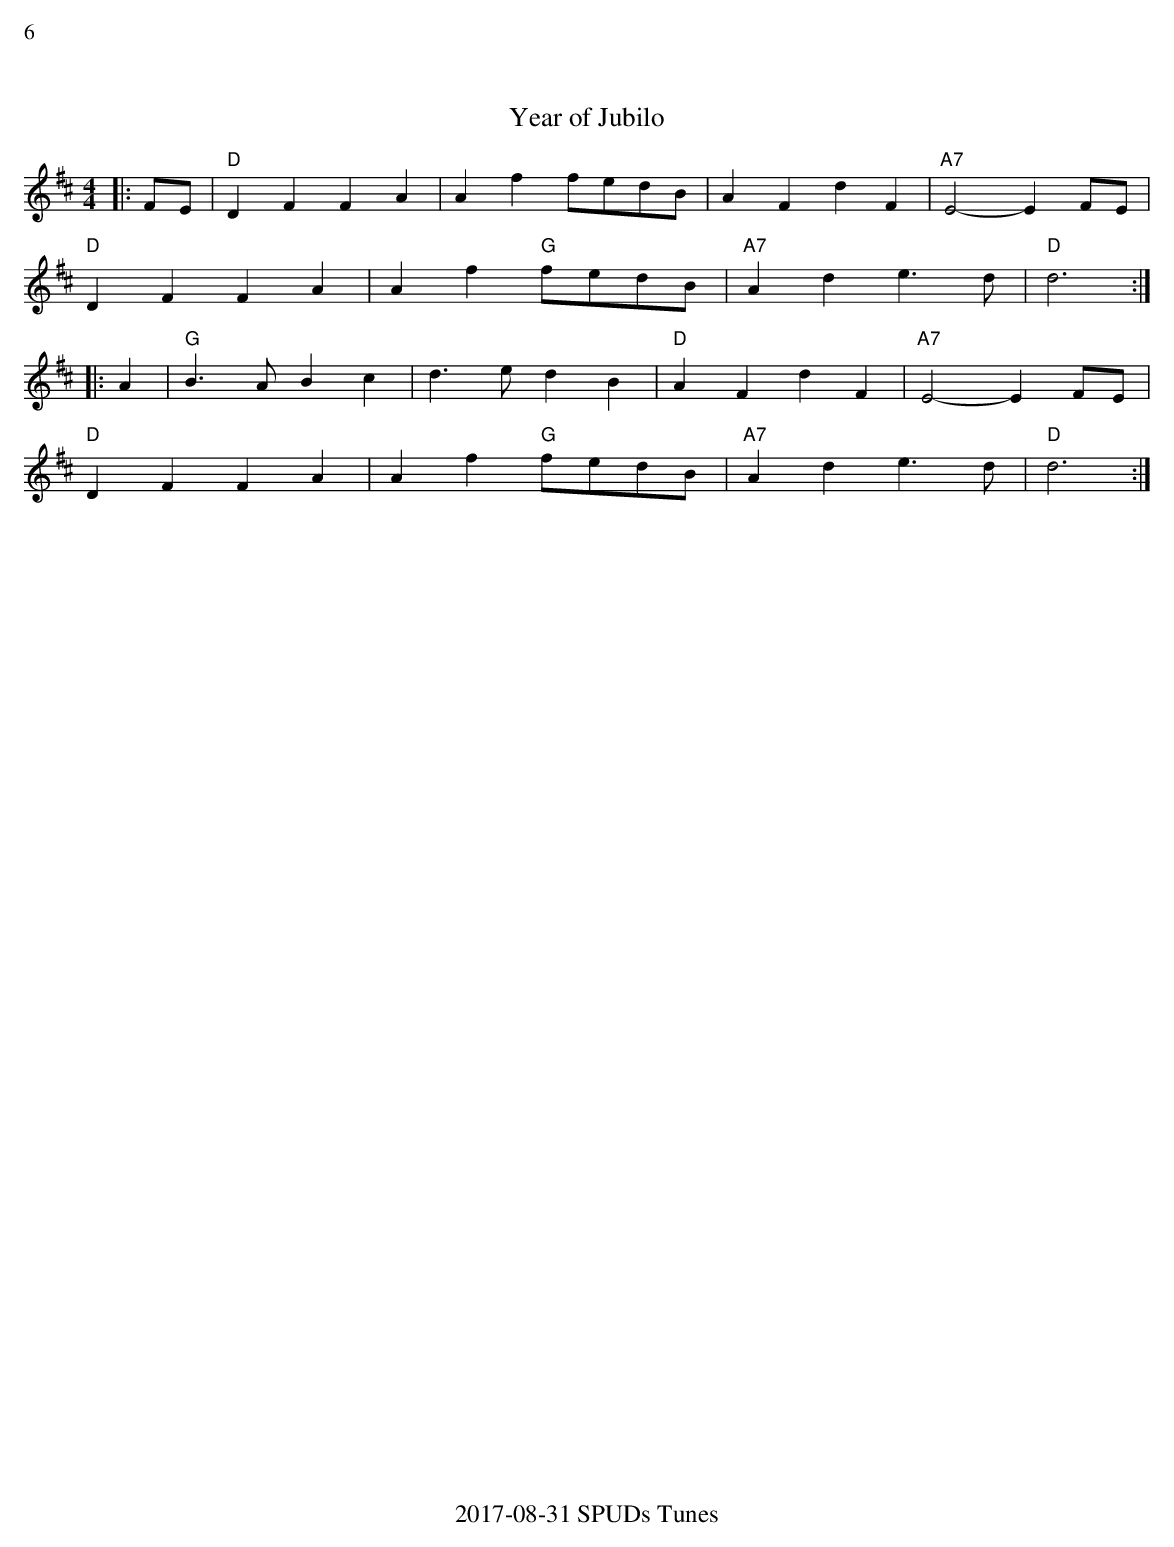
X:1
%%text 6
T:Year of Jubilo
M:4/4
K:D
L: 1/4
|:F/E/|"D"DFFA|Aff/e/d/B/|AFdF|"A7"E2-E F/E/|
"D"DFFA|Af"G"f/e/d/B/|"A7"Ade>d|"D"d3:|
|:A|"G"B>ABc|d>edB|"D"AFdF|"A7"E2-E F/E/|
"D"DFFA|Af"G"f/e/d/B/|"A7"Ade>d|"D"d3:|
